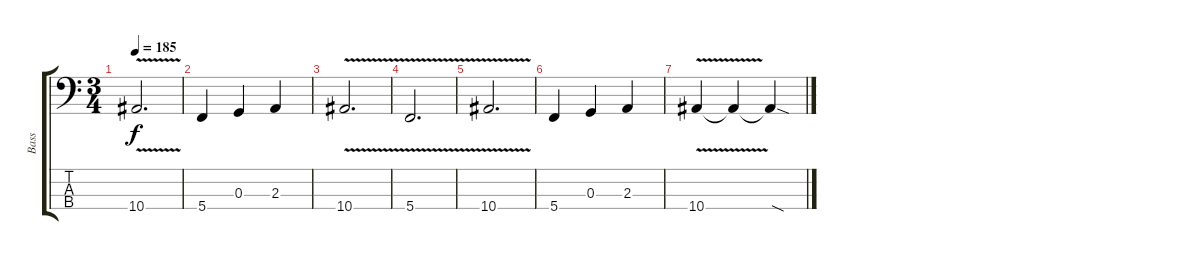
\track ("Bass" "Bass") {instrument electricbasspick}
\staff {score tabs}
\tuning (F2 C2 G1 C1) {hide}
\ts (3 4)
\tempo 185
\clef f4
\ks c
10.4{v}.2{d dy f} |
5.4.4 0.3.4 2.3.4 |
10.4{v}.2{d} |
5.4{v}.2{d} |
10.4{v}.2{d} |
5.4.4 0.3.4 2.3.4 |
10.4{v}.4 10.4{t}.4 10.4{sod t}.4
